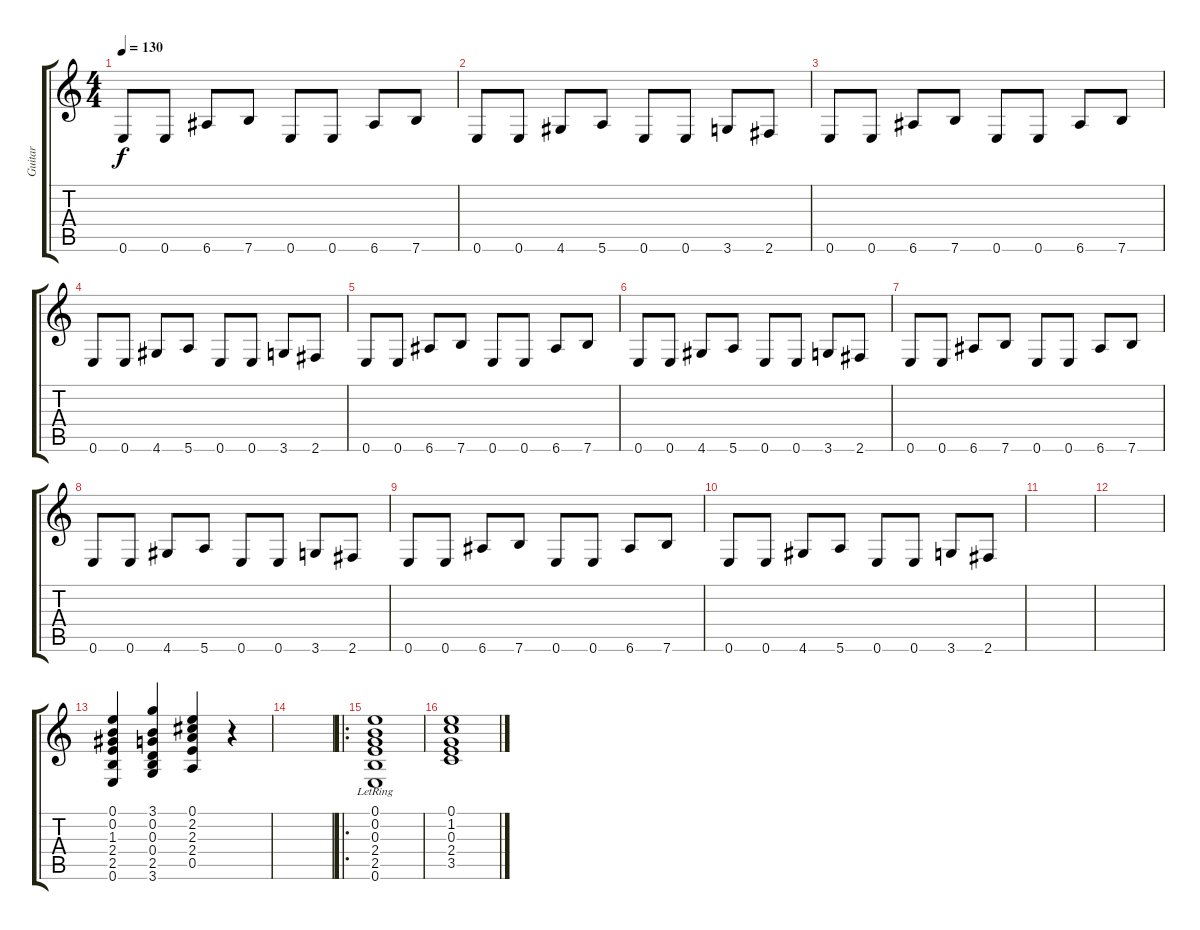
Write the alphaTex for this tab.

\track ("Guitar" "Guitar") {instrument acousticguitarnylon}
\staff {score tabs}
\tuning (E4 B3 G3 D3 A2 E2) {hide}
\ts (4 4)
\tempo 130
\clef g2
\ks c
0.6.8{dy f} 0.6.8 6.6.8 7.6.8 0.6.8 0.6.8 6.6.8 7.6.8 |
0.6.8 0.6.8 4.6.8 5.6.8 0.6.8 0.6.8 3.6.8 2.6.8 |
0.6.8 0.6.8 6.6.8 7.6.8 0.6.8 0.6.8 6.6.8 7.6.8 |
0.6.8 0.6.8 4.6.8 5.6.8 0.6.8 0.6.8 3.6.8 2.6.8 |
0.6.8 0.6.8 6.6.8 7.6.8 0.6.8 0.6.8 6.6.8 7.6.8 |
0.6.8 0.6.8 4.6.8 5.6.8 0.6.8 0.6.8 3.6.8 2.6.8 |
0.6.8 0.6.8 6.6.8 7.6.8 0.6.8 0.6.8 6.6.8 7.6.8 |
0.6.8 0.6.8 4.6.8 5.6.8 0.6.8 0.6.8 3.6.8 2.6.8 |
0.6.8 0.6.8 6.6.8 7.6.8 0.6.8 0.6.8 6.6.8 7.6.8 |
0.6.8 0.6.8 4.6.8 5.6.8 0.6.8 0.6.8 3.6.8 2.6.8 |
|
|
(0.1 0.2 1.3 2.4 2.5 0.6).4 (3.1 0.2 0.3 0.4 2.5 3.6).4 (0.1 2.2 2.3 2.4 0.5).4 r.4 |
|
\ro
(0.1{lr} 0.2 0.3 2.4 2.5 0.6).1 |
(0.1 1.2 0.3 2.4 3.5).1
